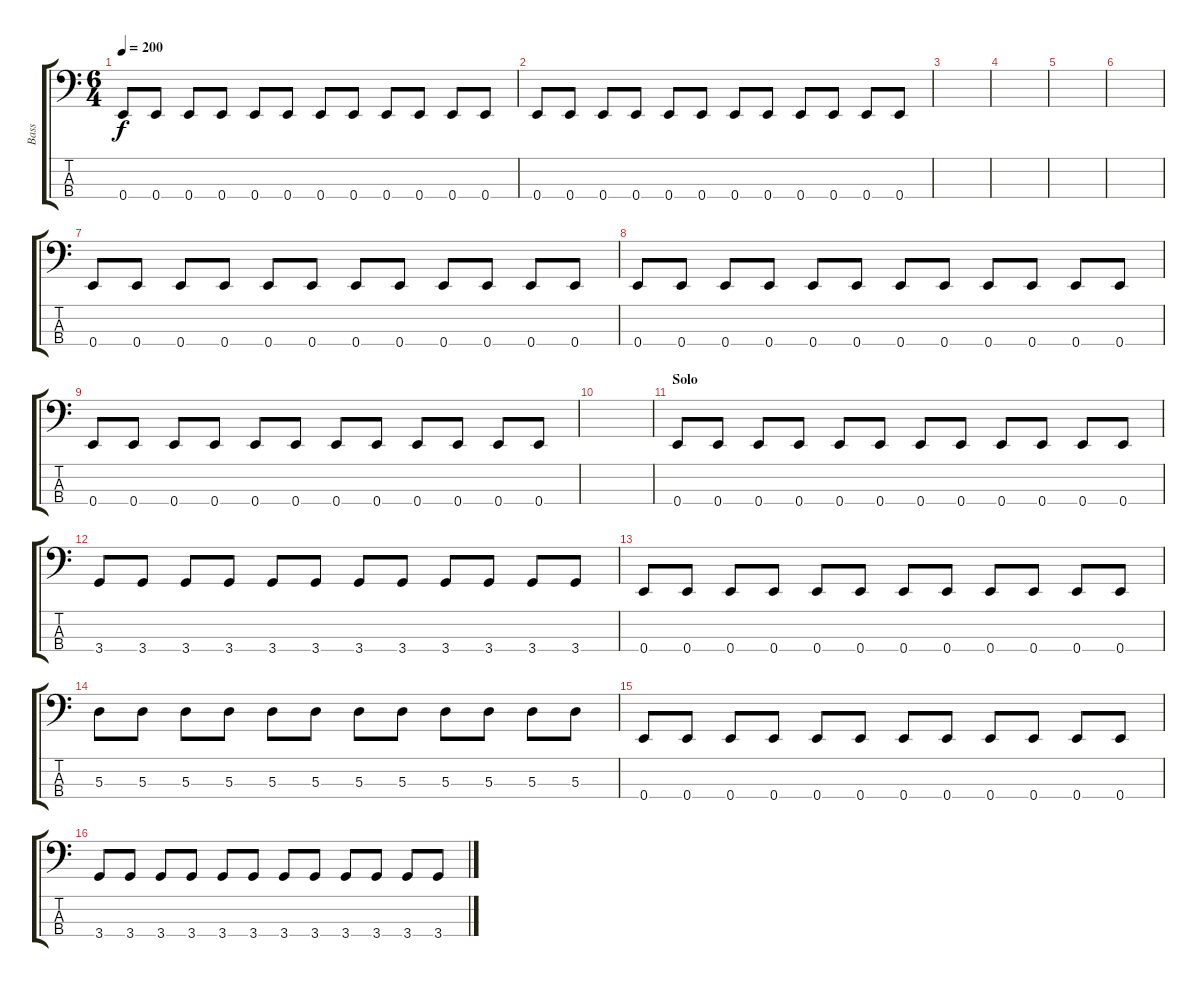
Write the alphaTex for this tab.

\track ("Bass" "Bass") {instrument electricbassfinger}
\staff {score tabs}
\tuning (G2 D2 A1 E1) {hide}
\ts (6 4)
\tempo 200
\clef f4
\ks c
0.4.8{dy f} 0.4.8 0.4.8 0.4.8 0.4.8 0.4.8 0.4.8 0.4.8 0.4.8 0.4.8 0.4.8 0.4.8 |
0.4.8 0.4.8 0.4.8 0.4.8 0.4.8 0.4.8 0.4.8 0.4.8 0.4.8 0.4.8 0.4.8 0.4.8 |
|
|
|
|
0.4.8 0.4.8 0.4.8 0.4.8 0.4.8 0.4.8 0.4.8 0.4.8 0.4.8 0.4.8 0.4.8 0.4.8 |
0.4.8 0.4.8 0.4.8 0.4.8 0.4.8 0.4.8 0.4.8 0.4.8 0.4.8 0.4.8 0.4.8 0.4.8 |
0.4.8 0.4.8 0.4.8 0.4.8 0.4.8 0.4.8 0.4.8 0.4.8 0.4.8 0.4.8 0.4.8 0.4.8 |
|
\section ("" "Solo")
0.4.8 0.4.8 0.4.8 0.4.8 0.4.8 0.4.8 0.4.8 0.4.8 0.4.8 0.4.8 0.4.8 0.4.8 |
3.4.8 3.4.8 3.4.8 3.4.8 3.4.8 3.4.8 3.4.8 3.4.8 3.4.8 3.4.8 3.4.8 3.4.8 |
0.4.8 0.4.8 0.4.8 0.4.8 0.4.8 0.4.8 0.4.8 0.4.8 0.4.8 0.4.8 0.4.8 0.4.8 |
5.3.8 5.3.8 5.3.8 5.3.8 5.3.8 5.3.8 5.3.8 5.3.8 5.3.8 5.3.8 5.3.8 5.3.8 |
0.4.8 0.4.8 0.4.8 0.4.8 0.4.8 0.4.8 0.4.8 0.4.8 0.4.8 0.4.8 0.4.8 0.4.8 |
3.4.8 3.4.8 3.4.8 3.4.8 3.4.8 3.4.8 3.4.8 3.4.8 3.4.8 3.4.8 3.4.8 3.4.8
